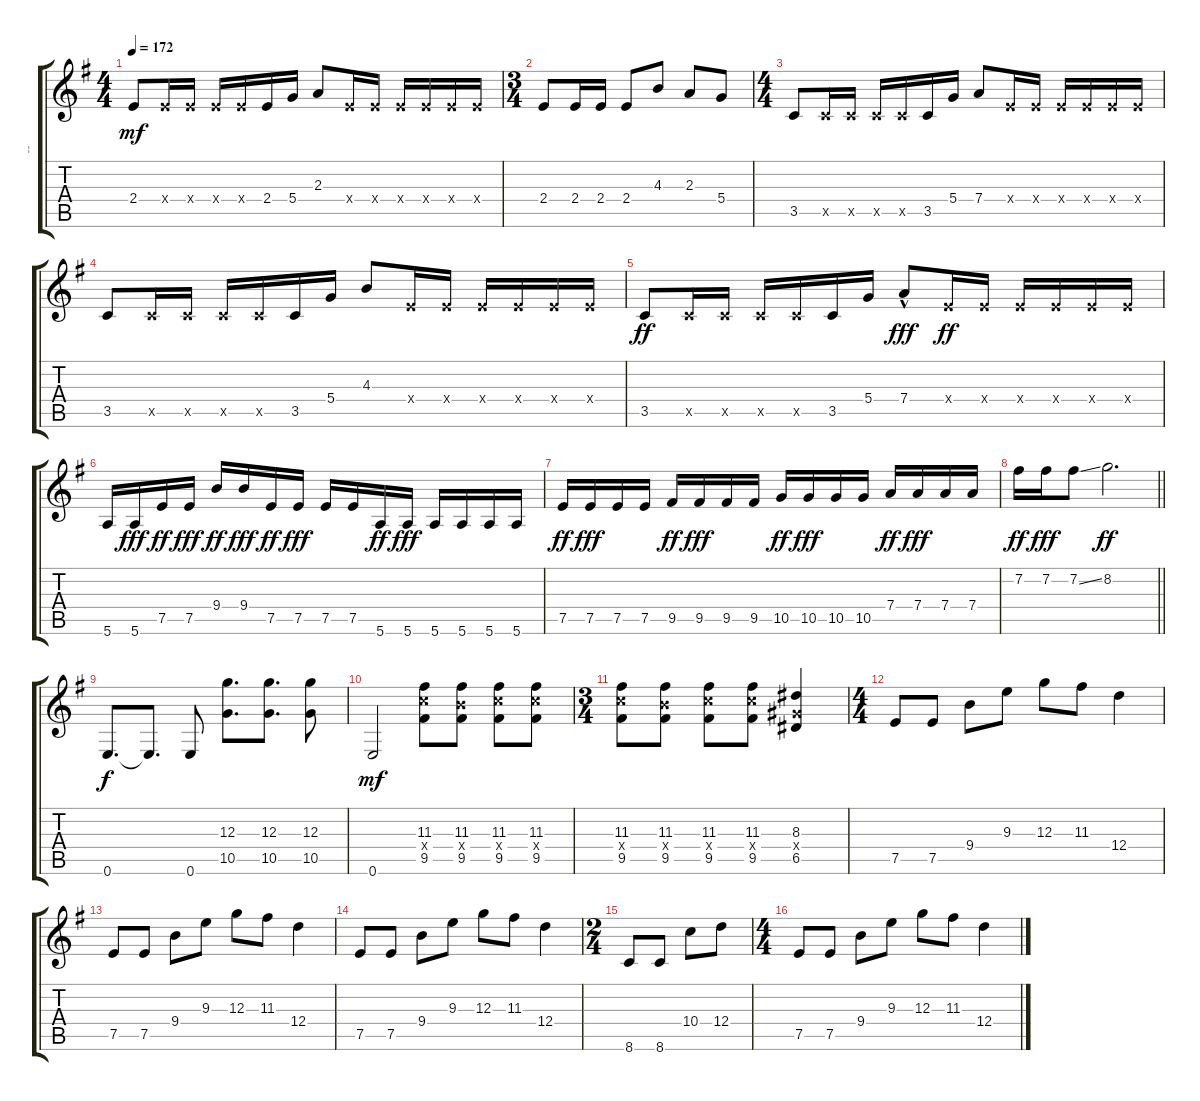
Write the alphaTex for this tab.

\track ("--" "--") {instrument overdrivenguitar}
\staff {score tabs}
\tuning (E4 B3 G3 D3 A2 E2) {hide}
\ts (4 4)
\tempo 172
\clef g2
\ks g
2.4.8{dy mf} 2.4{x}.16 2.4{x}.16 2.4{x}.16 2.4{x}.16 2.4.16 5.4.16 2.3.8 2.4{x}.16 2.4{x}.16 2.4{x}.16 2.4{x}.16 2.4{x}.16 2.4{x}.16 |
\ts (3 4)
2.4.8 2.4.16 2.4.16 2.4.8 4.3.8 2.3.8 5.4.8 |
\ts (4 4)
3.5.8 3.5{x}.16 3.5{x}.16 3.5{x}.16 3.5{x}.16 3.5.16 5.4.16 7.4.8 2.4{x}.16 2.4{x}.16 2.4{x}.16 2.4{x}.16 2.4{x}.16 2.4{x}.16 |
3.5.8 3.5{x}.16 3.5{x}.16 3.5{x}.16 3.5{x}.16 3.5.16 5.4.16 4.3.8 2.4{x}.16 2.4{x}.16 2.4{x}.16 2.4{x}.16 2.4{x}.16 2.4{x}.16 |
3.5.8{dy ff} 3.5{x}.16 3.5{x}.16 3.5{x}.16 3.5{x}.16 3.5.16 5.4.16 7.4{hac}.8{dy fff} 2.4{x}.16{dy ff} 2.4{x}.16 2.4{x}.16 2.4{x}.16 2.4{x}.16 2.4{x}.16 |
5.6.16 5.6.16{dy fff} 7.5.16{dy ff} 7.5.16{dy fff} 9.4.16{dy ff} 9.4.16{dy fff} 7.5.16{dy ff} 7.5.16{dy fff} 7.5.16 7.5.16 5.6.16{dy ff} 5.6.16{dy fff} 5.6.16 5.6.16 5.6.16 5.6.16 |
7.5.16{dy ff} 7.5.16{dy fff} 7.5.16 7.5.16 9.5.16{dy ff} 9.5.16{dy fff} 9.5.16 9.5.16 10.5.16{dy ff} 10.5.16{dy fff} 10.5.16 10.5.16 7.4.16{dy ff} 7.4.16{dy fff} 7.4.16 7.4.16 |
\barLineRight lightlight
7.2.16{dy ff} 7.2.16{dy fff} 7.2{ss}.8 8.2.2{d dy ff} |
\section ("" "")
0.6.8{d dy f volume 11} 0.6{t}.8{d} 0.6.8 (12.3 10.5).8{d} (12.3 10.5).8{d} (12.3 10.5).8 |
0.6.2{dy mf} (11.3 10.4{x} 9.5).8 (11.3 9.4{x} 9.5).8 (11.3 10.4{x} 9.5).8 (11.3 10.4{x} 9.5).8 |
\ts (3 4)
(11.3 10.4{x} 9.5).8 (11.3 9.4{x} 9.5).8 (11.3 10.4{x} 9.5).8 (11.3 10.4{x} 9.5).8 (8.3 6.4{x} 6.5).4 |
\ts (4 4)
7.5.8 7.5.8 9.4.8 9.3.8 12.3.8 11.3.8 12.4.4 |
7.5.8 7.5.8 9.4.8 9.3.8 12.3.8 11.3.8 12.4.4 |
7.5.8 7.5.8 9.4.8 9.3.8 12.3.8 11.3.8 12.4.4 |
\ts (2 4)
8.6.8 8.6.8 10.4.8 12.4.8 |
\ts (4 4)
7.5.8 7.5.8 9.4.8 9.3.8 12.3.8 11.3.8 12.4.4
